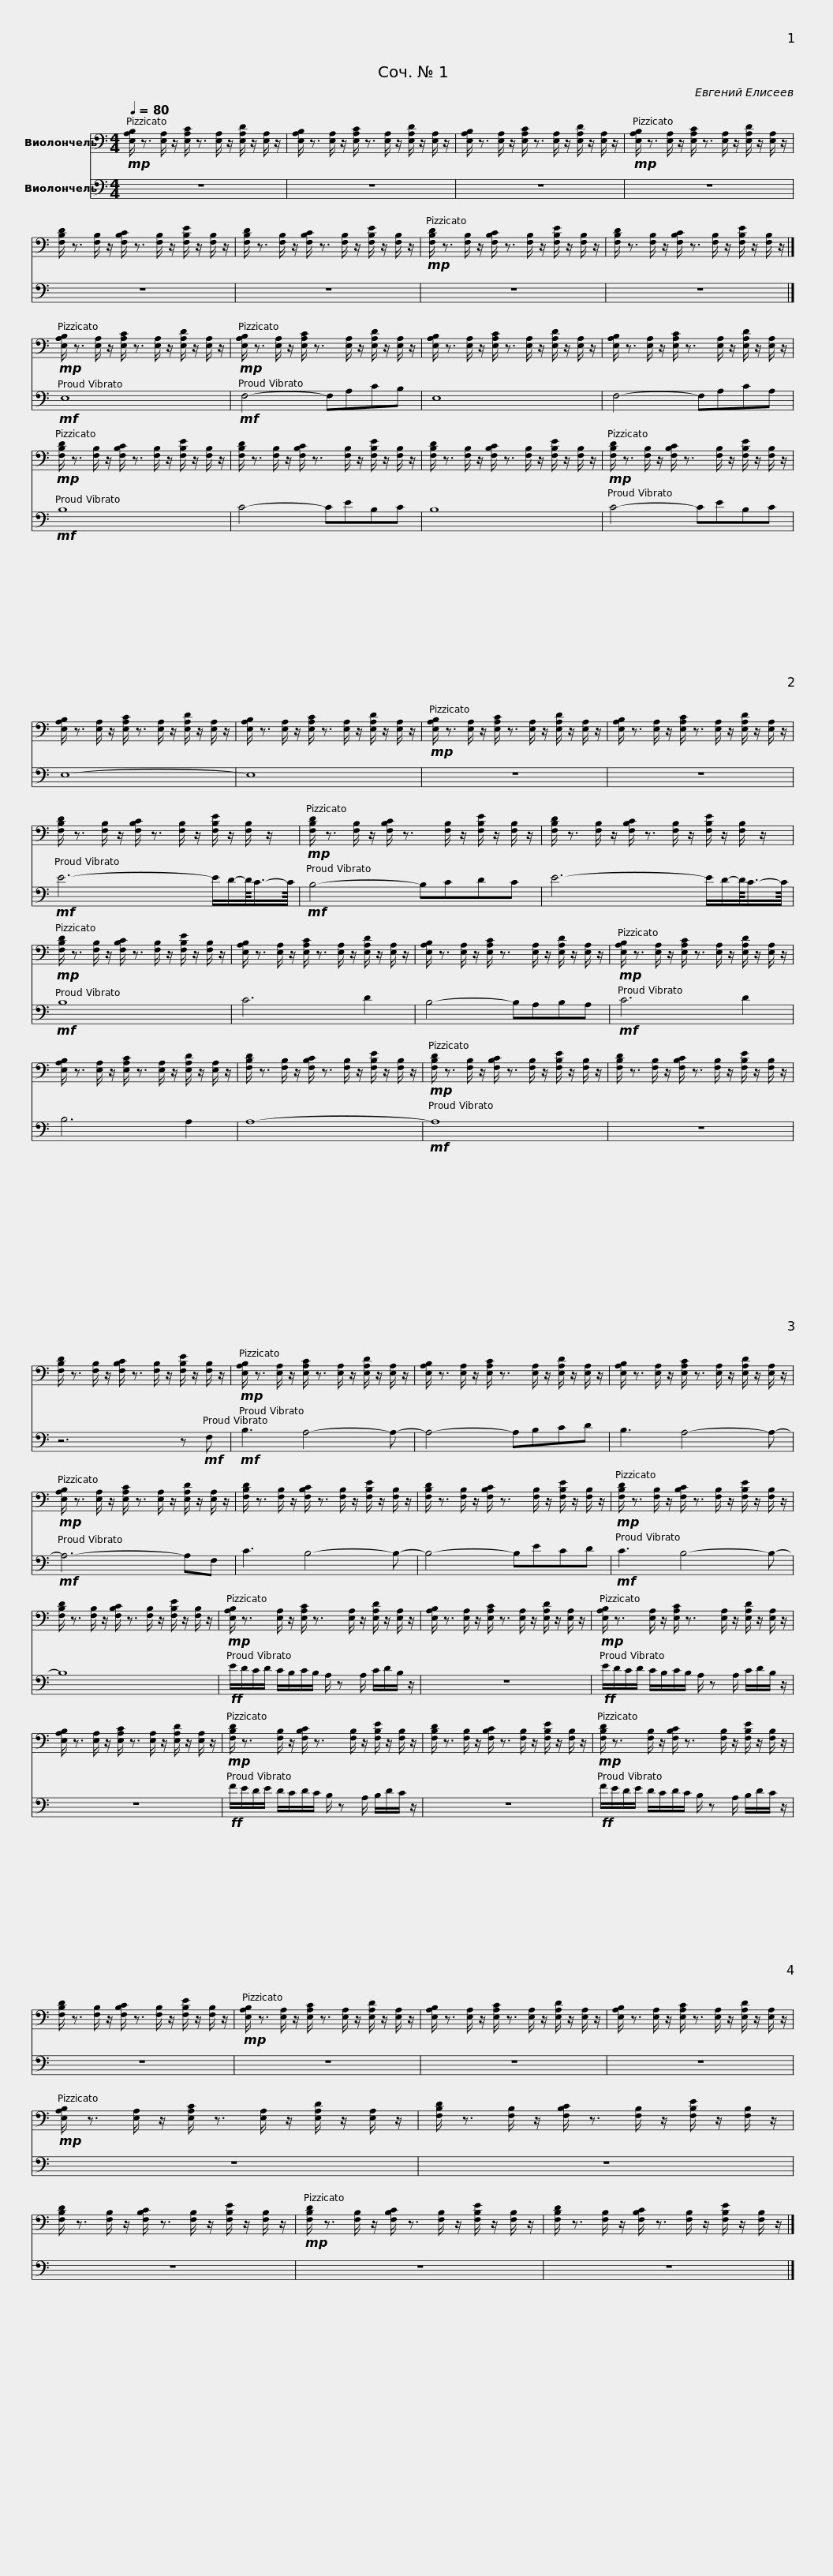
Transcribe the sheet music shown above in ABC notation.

X:1
%%score 1 2
L:1/8
Q:1/4=80
M:4/4
I:linebreak $
K:C
V:1 bass
V:2 bass
V:1
!mp! [E,A,B,]/ z3/2 [E,A,]/ z/ [E,A,C]/ z3/2 [E,A,]/ z/ [E,A,D]/ z/ [E,A,]/ z/ | [E,A,B,]/ z3/2 [E,A,]/ z/ [E,A,C]/ z3/2 [E,A,]/ z/ [E,A,D]/ z/ [E,A,]/ z/ | [E,A,B,]/ z3/2 [E,A,]/ z/ [E,A,C]/ z3/2 [E,A,]/ z/ [E,A,D]/ z/ [E,A,]/ z/ |$!mp! [E,A,B,]/ z3/2 [E,A,]/ z/ [E,A,C]/ z3/2 [E,A,]/ z/ [E,A,D]/ z/ [E,A,]/ z/ | [F,B,D]/ z3/2 [F,B,]/ z/ [F,B,C]/ z3/2 [F,B,]/ z/ [F,B,E]/ z/ [F,B,]/ z/ | %5
 [F,B,D]/ z3/2 [F,B,]/ z/ [F,B,C]/ z3/2 [F,B,]/ z/ [F,B,E]/ z/ [F,B,]/ z/ |$!mp! [F,B,D]/ z3/2 [F,B,]/ z/ [F,B,C]/ z3/2 [F,B,]/ z/ [F,B,E]/ z/ [F,B,]/ z/ | [F,B,D]/ z3/2 [F,B,]/ z/ [F,B,C]/ z3/2 [F,B,]/ z/ [F,B,E]/ z/ [F,B,]/ z/ |]!mp! [E,A,B,]/ z3/2 [E,A,]/ z/ [E,A,C]/ z3/2 [E,A,]/ z/ [E,A,D]/ z/ [E,A,]/ z/ |$!mp! [E,A,B,]/ z3/2 [E,A,]/ z/ [E,A,C]/ z3/2 [E,A,]/ z/ [E,A,D]/ z/ [E,A,]/ z/ | %10
 [E,A,B,]/ z3/2 [E,A,]/ z/ [E,A,C]/ z3/2 [E,A,]/ z/ [E,A,D]/ z/ [E,A,]/ z/ | [E,A,B,]/ z3/2 [E,A,]/ z/ [E,A,C]/ z3/2 [E,A,]/ z/ [E,A,D]/ z/ [E,A,]/ z/ |$!mp! [F,B,D]/ z3/2 [F,B,]/ z/ [F,B,C]/ z3/2 [F,B,]/ z/ [F,B,E]/ z/ [F,B,]/ z/ | [F,B,D]/ z3/2 [F,B,]/ z/ [F,B,C]/ z3/2 [F,B,]/ z/ [F,B,E]/ z/ [F,B,]/ z/ | [F,B,D]/ z3/2 [F,B,]/ z/ [F,B,C]/ z3/2 [F,B,]/ z/ [F,B,E]/ z/ [F,B,]/ z/ |$ %15
!mp! [F,B,D]/ z3/2 [F,B,]/ z/ [F,B,C]/ z3/2 [F,B,]/ z/ [F,B,E]/ z/ [F,B,]/ z/ | [E,A,B,]/ z3/2 [E,A,]/ z/ [E,A,C]/ z3/2 [E,A,]/ z/ [E,A,D]/ z/ [E,A,]/ z/ | [E,A,B,]/ z3/2 [E,A,]/ z/ [E,A,C]/ z3/2 [E,A,]/ z/ [E,A,D]/ z/ [E,A,]/ z/ |$!mp! [E,A,B,]/ z3/2 [E,A,]/ z/ [E,A,C]/ z3/2 [E,A,]/ z/ [E,A,D]/ z/ [E,A,]/ z/ | [E,A,B,]/ z3/2 [E,A,]/ z/ [E,A,C]/ z3/2 [E,A,]/ z/ [E,A,D]/ z/ [E,A,]/ z/ | %20
 [F,B,D]/ z3/2 [F,B,]/ z/ [F,B,C]/ z3/2 [F,B,]/ z/ [F,B,E]/ z/ [F,B,]/ z/ |$!mp! [F,B,D]/ z3/2 [F,B,]/ z/ [F,B,C]/ z3/2 [F,B,]/ z/ [F,B,E]/ z/ [F,B,]/ z/ | [F,B,D]/ z3/2 [F,B,]/ z/ [F,B,C]/ z3/2 [F,B,]/ z/ [F,B,E]/ z/ [F,B,]/ z/ |!mp! [F,B,D]/ z3/2 [F,B,]/ z/ [F,B,C]/ z3/2 [F,B,]/ z/ [F,B,E]/ z/ [F,B,]/ z/ |$ [E,A,B,]/ z3/2 [E,A,]/ z/ [E,A,C]/ z3/2 [E,A,]/ z/ [E,A,D]/ z/ [E,A,]/ z/ | %25
 [E,A,B,]/ z3/2 [E,A,]/ z/ [E,A,C]/ z3/2 [E,A,]/ z/ [E,A,D]/ z/ [E,A,]/ z/ |!mp! [E,A,B,]/ z3/2 [E,A,]/ z/ [E,A,C]/ z3/2 [E,A,]/ z/ [E,A,D]/ z/ [E,A,]/ z/ |$ [E,A,B,]/ z3/2 [E,A,]/ z/ [E,A,C]/ z3/2 [E,A,]/ z/ [E,A,D]/ z/ [E,A,]/ z/ | [F,B,D]/ z3/2 [F,B,]/ z/ [F,B,C]/ z3/2 [F,B,]/ z/ [F,B,E]/ z/ [F,B,]/ z/ |!mp! [F,B,D]/ z3/2 [F,B,]/ z/ [F,B,C]/ z3/2 [F,B,]/ z/ [F,B,E]/ z/ [F,B,]/ z/ |$ %30
 [F,B,D]/ z3/2 [F,B,]/ z/ [F,B,C]/ z3/2 [F,B,]/ z/ [F,B,E]/ z/ [F,B,]/ z/ | [F,B,D]/ z3/2 [F,B,]/ z/ [F,B,C]/ z3/2 [F,B,]/ z/ [F,B,E]/ z/ [F,B,]/ z/ |!mp! [E,A,B,]/ z3/2 [E,A,]/ z/ [E,A,C]/ z3/2 [E,A,]/ z/ [E,A,D]/ z/ [E,A,]/ z/ |$ [E,A,B,]/ z3/2 [E,A,]/ z/ [E,A,C]/ z3/2 [E,A,]/ z/ [E,A,D]/ z/ [E,A,]/ z/ | [E,A,B,]/ z3/2 [E,A,]/ z/ [E,A,C]/ z3/2 [E,A,]/ z/ [E,A,D]/ z/ [E,A,]/ z/ | %35
!mp! [E,A,B,]/ z3/2 [E,A,]/ z/ [E,A,C]/ z3/2 [E,A,]/ z/ [E,A,D]/ z/ [E,A,]/ z/ |$ [F,B,D]/ z3/2 [F,B,]/ z/ [F,B,C]/ z3/2 [F,B,]/ z/ [F,B,E]/ z/ [F,B,]/ z/ | [F,B,D]/ z3/2 [F,B,]/ z/ [F,B,C]/ z3/2 [F,B,]/ z/ [F,B,E]/ z/ [F,B,]/ z/ |!mp! [F,B,D]/ z3/2 [F,B,]/ z/ [F,B,C]/ z3/2 [F,B,]/ z/ [F,B,E]/ z/ [F,B,]/ z/ |$ [F,B,D]/ z3/2 [F,B,]/ z/ [F,B,C]/ z3/2 [F,B,]/ z/ [F,B,E]/ z/ [F,B,]/ z/ | %40
!mp! [E,A,B,]/ z3/2 [E,A,]/ z/ [E,A,C]/ z3/2 [E,A,]/ z/ [E,A,D]/ z/ [E,A,]/ z/ |$ [E,A,B,]/ z3/2 [E,A,]/ z/ [E,A,C]/ z3/2 [E,A,]/ z/ [E,A,D]/ z/ [E,A,]/ z/ |!mp! [E,A,B,]/ z3/2 [E,A,]/ z/ [E,A,C]/ z3/2 [E,A,]/ z/ [E,A,D]/ z/ [E,A,]/ z/ |$ [E,A,B,]/ z3/2 [E,A,]/ z/ [E,A,C]/ z3/2 [E,A,]/ z/ [E,A,D]/ z/ [E,A,]/ z/ |!mp! [F,B,D]/ z3/2 [F,B,]/ z/ [F,B,C]/ z3/2 [F,B,]/ z/ [F,B,E]/ z/ [F,B,]/ z/ |$ %45
 [F,B,D]/ z3/2 [F,B,]/ z/ [F,B,C]/ z3/2 [F,B,]/ z/ [F,B,E]/ z/ [F,B,]/ z/ |!mp! [F,B,D]/ z3/2 [F,B,]/ z/ [F,B,C]/ z3/2 [F,B,]/ z/ [F,B,E]/ z/ [F,B,]/ z/ |$ [F,B,D]/ z3/2 [F,B,]/ z/ [F,B,C]/ z3/2 [F,B,]/ z/ [F,B,E]/ z/ [F,B,]/ z/ |!mp! [E,A,B,]/ z3/2 [E,A,]/ z/ [E,A,C]/ z3/2 [E,A,]/ z/ [E,A,D]/ z/ [E,A,]/ z/ | [E,A,B,]/ z3/2 [E,A,]/ z/ [E,A,C]/ z3/2 [E,A,]/ z/ [E,A,D]/ z/ [E,A,]/ z/ |$ %50
 [E,A,B,]/ z3/2 [E,A,]/ z/ [E,A,C]/ z3/2 [E,A,]/ z/ [E,A,D]/ z/ [E,A,]/ z/ |!mp! [E,A,B,]/ z3/2 [E,A,]/ z/ [E,A,C]/ z3/2 [E,A,]/ z/ [E,A,D]/ z/ [E,A,]/ z/ | [F,B,D]/ z3/2 [F,B,]/ z/ [F,B,C]/ z3/2 [F,B,]/ z/ [F,B,E]/ z/ [F,B,]/ z/ |$ [F,B,D]/ z3/2 [F,B,]/ z/ [F,B,C]/ z3/2 [F,B,]/ z/ [F,B,E]/ z/ [F,B,]/ z/ |!mp! [F,B,D]/ z3/2 [F,B,]/ z/ [F,B,C]/ z3/2 [F,B,]/ z/ [F,B,E]/ z/ [F,B,]/ z/ | %55
 [F,B,D]/ z3/2 [F,B,]/ z/ [F,B,C]/ z3/2 [F,B,]/ z/ [F,B,E]/ z/ [F,B,]/ z/ |] %56
V:2
 z8 | z8 | z8 |$ z8 | z8 | %5
 z8 |$ z8 | z8 |]!mf! E,8 |$!mf! F,4- F,A,CB, | %10
 E,8 | F,4- F,A,CA, |$!mf! B,8 | C4- CEB,C | B,8 |$ %15
 C4- CEB,C | E,8- | E,8 |$ z8 | z8 | %20
!mf! E6- E/D/-D/8C3/4-C/8 |$!mf! B,4- B,CDC | E6- E/D/-D/8C3/4-C/8 |!mf! B,8 |$ C6 D2 | %25
 B,4- B,A,B,A, |!mf! C6 D2 |$ B,6 A,2 | A,8- |!mf! A,8 |$ %30
 z8 | z6 z!mf! F, |!mf! B,3 A,4- A,- |$ A,4- A,B,CD | B,3 A,4- A,- | %35
!mf! A,6- A,F, |$ C3 B,4- B,- | B,4- B,ECD |!mf! C3 B,4- B,- |$ B,8 | %40
!ff! E/D/C/D/ C/B,/C/B,/ A,/ z A,/ C/D/B,/ z/ |$ z8 |!ff! E/D/C/D/ C/B,/C/B,/ A,/ z A,/ C/D/B,/ z/ |$ z8 |!ff! F/E/D/E/ D/C/D/C/ B,/ z A,/ B,/D/C/ z/ |$ %45
 z8 |!ff! F/E/D/E/ D/C/D/C/ B,/ z A,/ B,/D/C/ z/ |$ z8 | z8 | z8 |$ %50
 z8 | z8 | z8 |$ z8 | z8 | %55
 z8 |] %56
